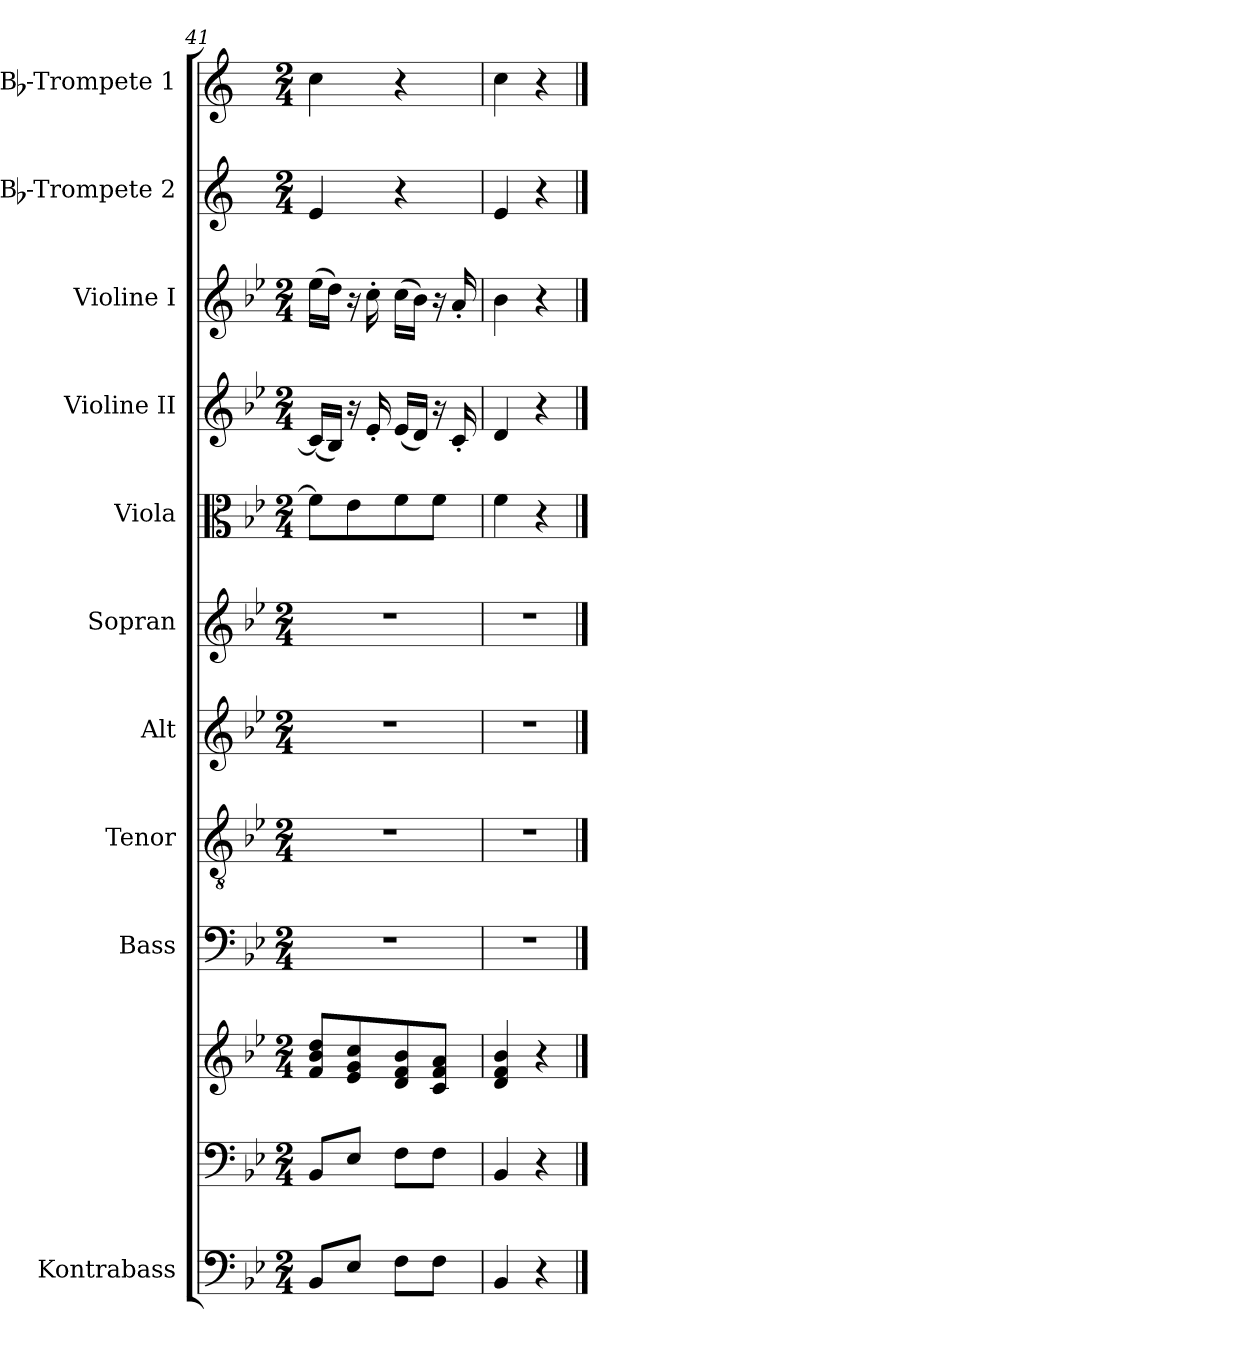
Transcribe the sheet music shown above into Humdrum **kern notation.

**kern	**kern	**kern	**kern	**kern	**kern	**kern	**kern	**kern	**kern	**kern	**kern
*part11	*part10	*part10	*part9	*part8	*part7	*part6	*part5	*part4	*part3	*part2	*part1
*staff12	*staff11	*staff10	*staff9	*staff8	*staff7	*staff6	*staff5	*staff4	*staff3	*staff2	*staff1
*I"Kontrabass	*	*	*I"Bass	*I"Tenor	*I"Alt	*I"Sopran	*I"Viola	*I"Violine II	*I"Violine I	*I"Bb-Trompete 2	*I"Bb-Trompete 1
*I'Kb.	*	*	*I'B.	*I'T.	*I'A.	*I'S.	*I'Vla.	*I'Vl. II	*I'Vl. I	*I'Bb Trp. 2	*I'Bb Trp. 1
*clefF4	*clefF4	*clefG2	*clefF4	*clefGv2	*clefG2	*clefG2	*clefC3	*clefG2	*clefG2	*clefG2	*clefG2
*ITrd7c12	*	*	*	*	*	*	*	*	*	*ITrd1c2	*ITrd1c2
*k[b-e-]	*k[b-e-]	*k[b-e-]	*k[b-e-]	*k[b-e-]	*k[b-e-]	*k[b-e-]	*k[b-e-]	*k[b-e-]	*k[b-e-]	*k[b-e-]	*k[b-e-]
*B-:	*B-:	*B-:	*B-:	*B-:	*B-:	*B-:	*B-:	*B-:	*B-:	*B-:	*B-:
*M2/4	*M2/4	*M2/4	*M2/4	*M2/4	*M2/4	*M2/4	*M2/4	*M2/4	*M2/4	*M2/4	*M2/4
=41	=41	=41	=41	=41	=41	=41	=41	=41	=41	=41	=41
8BBB-/L	8BB-/L	8f/ 8b-/ 8dd/L	2r	2r	2r	2r	8f\L]	(<16c/LL]	(>16ee-\LL	4d/	4b-\
.	.	.	.	.	.	.	.	16B-/JJ)	16dd\JJ)	.	.
8EE-/J	8E-/J	8e-/ 8g/ 8cc/	.	.	.	.	8e-\	16r	16r	.	.
.	.	.	.	.	.	.	.	16e-'</	16cc'>\	.	.
8FF\L	8F\L	8d/ 8f/ 8b-/	.	.	.	.	8f\	(<16e-/LL	(>16cc\LL	4r	4r
.	.	.	.	.	.	.	.	16d/JJ)	16b-\JJ)	.	.
8FF\J	8F\J	8c/ 8f/ 8a/J	.	.	.	.	8f\J	16r	16r	.	.
.	.	.	.	.	.	.	.	16c'</	16a'</	.	.
=42	=42	=42	=42	=42	=42	=42	=42	=42	=42	=42	=42
4BBB-/	4BB-/	4d/ 4f/ 4b-/	2r	2r	2r	2r	4f\	4d/	4b-\	4d/	4b-\
4r	4r	4r	.	.	.	.	4r	4r	4r	4r	4r
==	==	==	==	==	==	==	==	==	==	==	==
*-	*-	*-	*-	*-	*-	*-	*-	*-	*-	*-	*-
